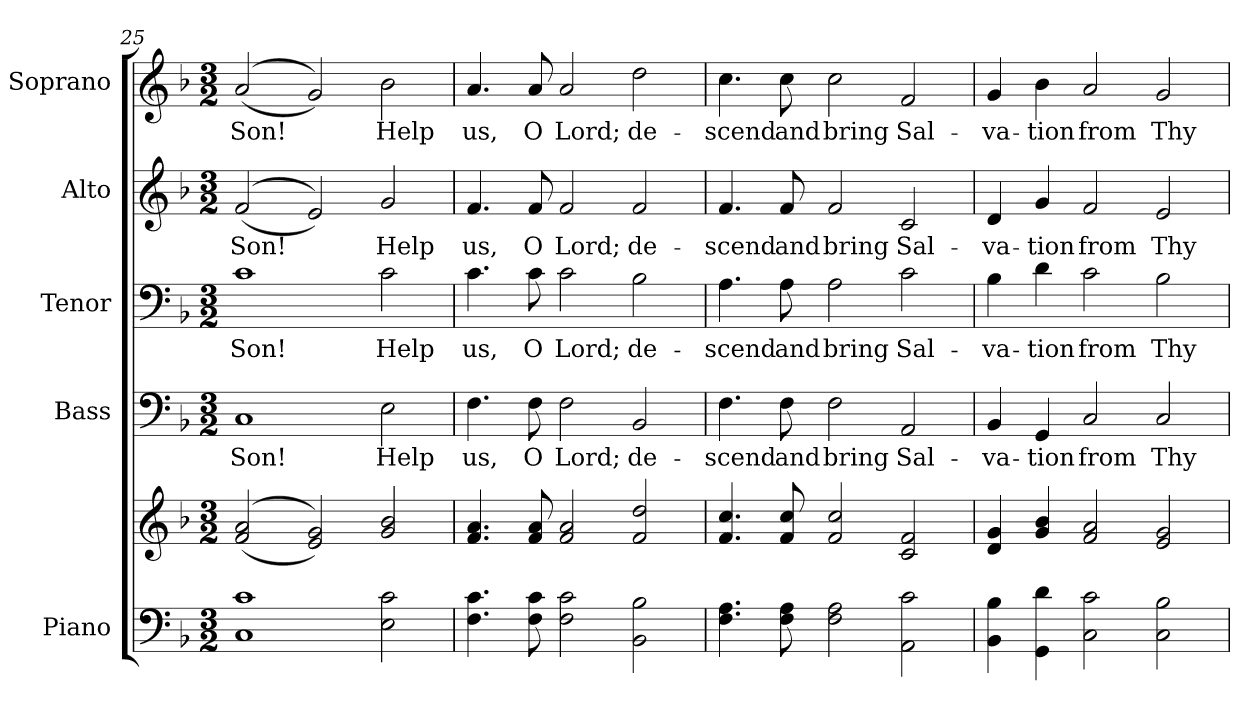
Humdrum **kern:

**kern	**kern	**kern	**text	**kern	**text	**kern	**text	**kern	**text
*part5	*part5	*part4	*part4	*part3	*part3	*part2	*part2	*part1	*part1
*staff6	*staff5	*staff4	*staff4	*staff3	*staff3	*staff2	*staff2	*staff1	*staff1
*I"Piano	*	*I"Bass	*	*I"Tenor	*	*I"Alto	*	*I"Soprano	*
*I'Pno.	*	*I'B.	*	*I'T.	*	*I'A.	*	*I'S.	*
!!LO:PB:g=z
*clefF4	*clefG2	*clefF4	*	*clefF4	*	*clefG2	*	*clefG2	*
*k[b-]	*k[b-]	*k[b-]	*	*k[b-]	*	*k[b-]	*	*k[b-]	*
*F:	*F:	*F:	*	*F:	*	*F:	*	*F:	*
*M3/2	*M3/2	*M3/2	*	*M3/2	*	*M3/2	*	*M3/2	*
=25	=25	=25	=25	=25	=25	=25	=25	=25	=25
!	!	!	!LO:LY:b:color=#000000	!	!	!	!	!	!
!	!	!	!	!	!LO:LY:b:color=#000000	!	!	!	!
!	!	!	!	!	!	!	!LO:LY:b:color=#000000	!	!
!	!	!	!	!	!	!	!	!	!LO:LY:b:color=#000000
1Ci 1ci	((2fi/ 2ai	1Ci	Son!	1ci	Son!	((2fi/	Son!	((2ai/	Son!
.	2ei/ 2gi))	.	.	.	.	2ei/))	.	2gi/))	.
!	!	!	!LO:LY:b:color=#000000	!	!	!	!	!	!
!	!	!	!	!	!LO:LY:b:color=#000000	!	!	!	!
!	!	!	!	!	!	!	!LO:LY:b:color=#000000	!	!
!	!	!	!	!	!	!	!	!	!LO:LY:b:color=#000000
2Ei\ 2ci	2gi/ 2b-i	2Ei\	Help	2ci\	Help	2gi/	Help	2b-i\	Help
=26	=26	=26	=26	=26	=26	=26	=26	=26	=26
!	!	!	!LO:LY:b:color=#000000	!	!	!	!	!	!
!	!	!	!	!	!LO:LY:b:color=#000000	!	!	!	!
!	!	!	!	!	!	!	!LO:LY:b:color=#000000	!	!
!	!	!	!	!	!	!	!	!	!LO:LY:b:color=#000000
4.Fi\ 4.ci	4.fi/ 4.ai	4.Fi\	us,	4.ci\	us,	4.fi/	us,	4.ai/	us,
!	!	!	!LO:LY:b:color=#000000	!	!	!	!	!	!
!	!	!	!	!	!LO:LY:b:color=#000000	!	!	!	!
!	!	!	!	!	!	!	!LO:LY:b:color=#000000	!	!
!	!	!	!	!	!	!	!	!	!LO:LY:b:color=#000000
8Fi\ 8ci	8fi/ 8ai	8Fi\	O	8ci\	O	8fi/	O	8ai/	O
!	!	!	!LO:LY:b:color=#000000	!	!	!	!	!	!
!	!	!	!	!	!LO:LY:b:color=#000000	!	!	!	!
!	!	!	!	!	!	!	!LO:LY:b:color=#000000	!	!
!	!	!	!	!	!	!	!	!	!LO:LY:b:color=#000000
2Fi\ 2ci	2fi/ 2ai	2Fi\	Lord;	2ci\	Lord;	2fi/	Lord;	2ai/	Lord;
!	!	!	!LO:LY:b:color=#000000	!	!	!	!	!	!
!	!	!	!	!	!LO:LY:b:color=#000000	!	!	!	!
!	!	!	!	!	!	!	!LO:LY:b:color=#000000	!	!
!	!	!	!	!	!	!	!	!	!LO:LY:b:color=#000000
2BB-i\ 2B-i	2fi/ 2ddi	2BB-i/	de-	2B-i\	de-	2fi/	de-	2ddi\	de-
!!LO:PB:g=z
=27	=27	=27	=27	=27	=27	=27	=27	=27	=27
!	!	!	!LO:LY:b:color=#000000	!	!	!	!	!	!
!	!	!	!	!	!LO:LY:b:color=#000000	!	!	!	!
!	!	!	!	!	!	!	!LO:LY:b:color=#000000	!	!
!	!	!	!	!	!	!	!	!	!LO:LY:b:color=#000000
4.Fi\ 4.Ai	4.fi/ 4.cci	4.Fi\	-scend	4.Ai\	-scend	4.fi/	-scend	4.cci\	-scend
!	!	!	!LO:LY:b:color=#000000	!	!	!	!	!	!
!	!	!	!	!	!LO:LY:b:color=#000000	!	!	!	!
!	!	!	!	!	!	!	!LO:LY:b:color=#000000	!	!
!	!	!	!	!	!	!	!	!	!LO:LY:b:color=#000000
8Fi\ 8Ai	8fi/ 8cci	8Fi\	and	8Ai\	and	8fi/	and	8cci\	and
!	!	!	!LO:LY:b:color=#000000	!	!	!	!	!	!
!	!	!	!	!	!LO:LY:b:color=#000000	!	!	!	!
!	!	!	!	!	!	!	!LO:LY:b:color=#000000	!	!
!	!	!	!	!	!	!	!	!	!LO:LY:b:color=#000000
2Fi\ 2Ai	2fi/ 2cci	2Fi\	bring	2Ai\	bring	2fi/	bring	2cci\	bring
!	!	!	!LO:LY:b:color=#000000	!	!	!	!	!	!
!	!	!	!	!	!LO:LY:b:color=#000000	!	!	!	!
!	!	!	!	!	!	!	!LO:LY:b:color=#000000	!	!
!	!	!	!	!	!	!	!	!	!LO:LY:b:color=#000000
2AAi\ 2ci	2ci/ 2fi	2AAi/	Sal-	2ci\	Sal-	2ci/	Sal-	2fi/	Sal-
=28	=28	=28	=28	=28	=28	=28	=28	=28	=28
!	!	!	!LO:LY:b:color=#000000	!	!	!	!	!	!
!	!	!	!	!	!LO:LY:b:color=#000000	!	!	!	!
!	!	!	!	!	!	!	!LO:LY:b:color=#000000	!	!
!	!	!	!	!	!	!	!	!	!LO:LY:b:color=#000000
4BB-i\ 4B-i	4di/ 4gi	4BB-i/	-va-	4B-i\	-va-	4di/	-va-	4gi/	-va-
!	!	!	!LO:LY:b:color=#000000	!	!	!	!	!	!
!	!	!	!	!	!LO:LY:b:color=#000000	!	!	!	!
!	!	!	!	!	!	!	!LO:LY:b:color=#000000	!	!
!	!	!	!	!	!	!	!	!	!LO:LY:b:color=#000000
4GGi\ 4di	4gi/ 4b-i	4GGi/	-tion	4di\	-tion	4gi/	-tion	4b-i\	-tion
!	!	!	!LO:LY:b:color=#000000	!	!	!	!	!	!
!	!	!	!	!	!LO:LY:b:color=#000000	!	!	!	!
!	!	!	!	!	!	!	!LO:LY:b:color=#000000	!	!
!	!	!	!	!	!	!	!	!	!LO:LY:b:color=#000000
2Ci\ 2ci	2fi/ 2ai	2Ci/	from	2ci\	from	2fi/	from	2ai/	from
!	!	!	!LO:LY:b:color=#000000	!	!	!	!	!	!
!	!	!	!	!	!LO:LY:b:color=#000000	!	!	!	!
!	!	!	!	!	!	!	!LO:LY:b:color=#000000	!	!
!	!	!	!	!	!	!	!	!	!LO:LY:b:color=#000000
2Ci\ 2B-i	2ei/ 2gi	2Ci/	Thy	2B-i\	Thy	2ei/	Thy	2gi/	Thy
=	=	=	=	=	=	=	=	=	=
*-	*-	*-	*-	*-	*-	*-	*-	*-	*-
